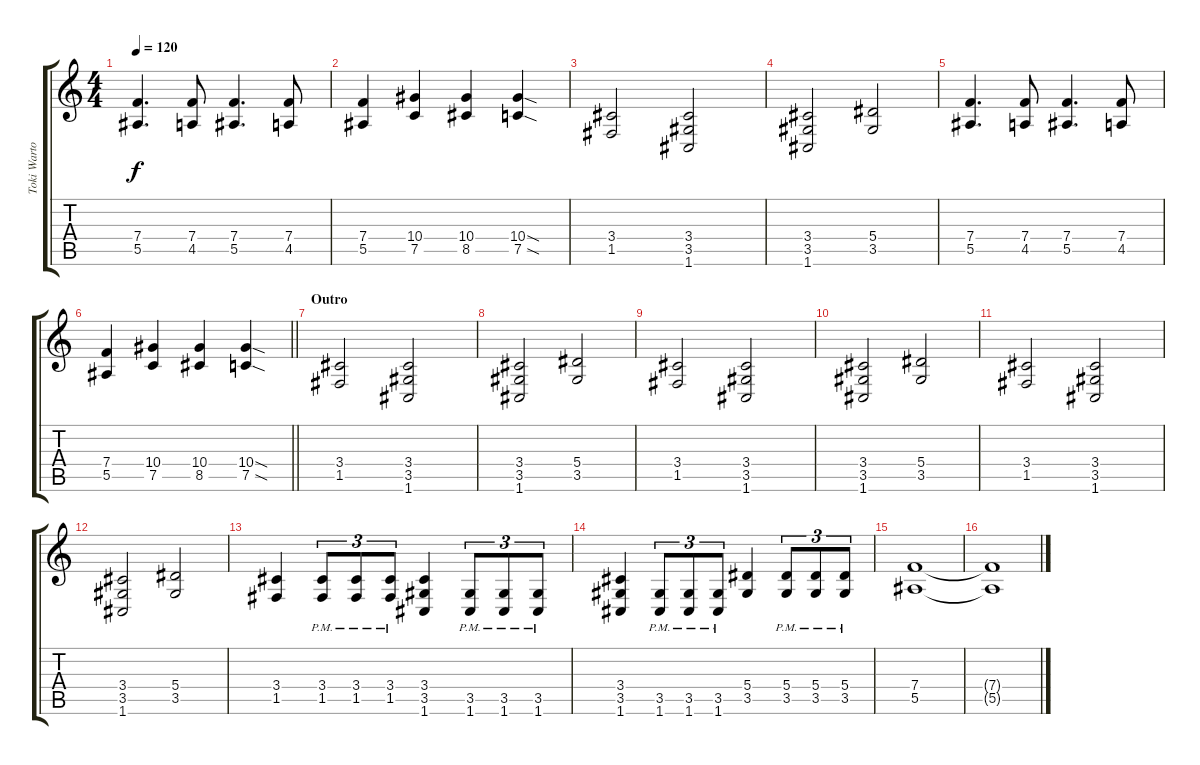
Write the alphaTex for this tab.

\track ("Toki Wartooth (Rhythm Guitar)" "Toki Warto") {instrument distortionguitar}
\staff {score tabs}
\tuning (C4 G3 Eb3 Bb2 F2 C2) {hide}
\ts (4 4)
\tempo 120
\clef g2
\ks c
(7.4 5.5).4{d dy f} (7.4 4.5).8 (7.4 5.5).4{d} (7.4 4.5).8 |
(7.4 5.5).4 (10.4 7.5).4 (10.4 8.5).4 (10.4{sod} 7.5{sod}).4 |
(3.4 1.5).2 (3.4 3.5 1.6).2 |
(3.4 3.5 1.6).2 (5.4 3.5).2 |
(7.4 5.5).4{d} (7.4 4.5).8 (7.4 5.5).4{d} (7.4 4.5).8 |
\barLineRight lightlight
(7.4 5.5).4 (10.4 7.5).4 (10.4 8.5).4 (10.4{sod} 7.5{sod}).4 |
\section ("" "Outro")
(3.4 1.5).2 (3.4 3.5 1.6).2 |
(3.4 3.5 1.6).2 (5.4 3.5).2 |
(3.4 1.5).2 (3.4 3.5 1.6).2 |
(3.4 3.5 1.6).2 (5.4 3.5).2 |
(3.4 1.5).2 (3.4 3.5 1.6).2 |
(3.4 3.5 1.6).2 (5.4 3.5).2 |
(3.4 1.5).4 (3.4{pm} 1.5{pm}).8{tu (3 2)} (3.4{pm} 1.5{pm}).8{tu (3 2)} (3.4{pm} 1.5{pm}).8{tu (3 2)} (3.4 3.5 1.6).4 (3.5{pm} 1.6{pm}).8{tu (3 2)} (3.5{pm} 1.6{pm}).8{tu (3 2)} (3.5{pm} 1.6{pm}).8{tu (3 2)} |
(3.4 3.5 1.6).4 (3.5{pm} 1.6{pm}).8{tu (3 2)} (3.5{pm} 1.6{pm}).8{tu (3 2)} (3.5{pm} 1.6{pm}).8{tu (3 2)} (5.4 3.5).4 (5.4{pm} 3.5{pm}).8{tu (3 2)} (5.4{pm} 3.5{pm}).8{tu (3 2)} (5.4{pm} 3.5{pm}).8{tu (3 2)} |
(7.4 5.5).1{volume 0} |
(7.4{t} 5.5{t}).1
